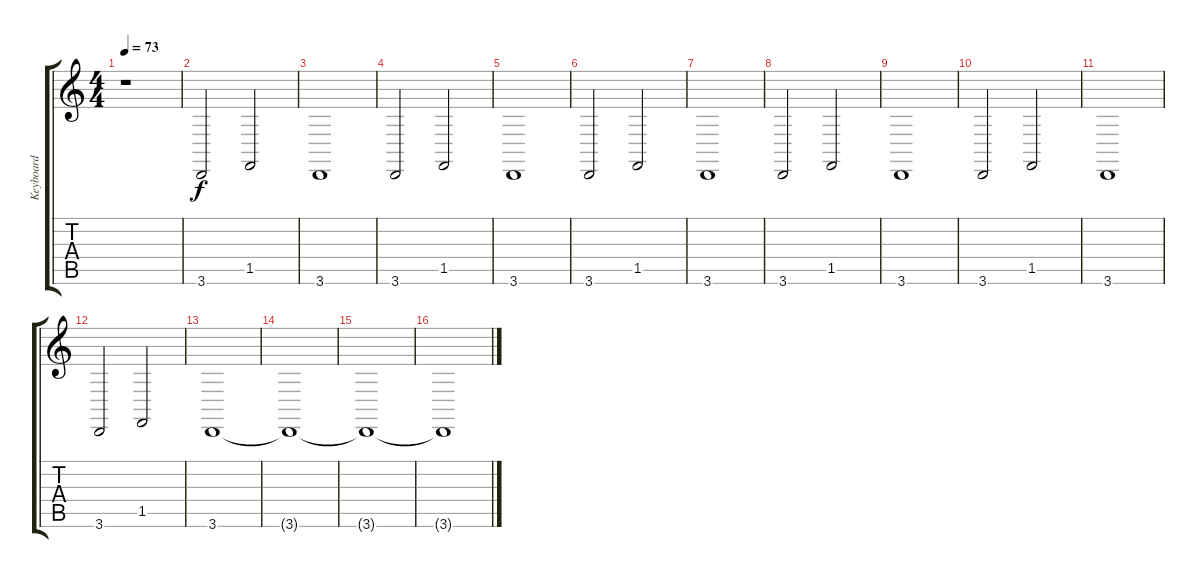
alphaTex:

\track ("Keyboard" "Keyboard") {instrument lead2sawtooth}
\staff {score tabs}
\tuning (B3 Gb3 D3 A2 E2 B1) {hide}
\ts (4 4)
\tempo 73
\clef g2
\ks c
r.1{dy mf} |
3.6.2{dy f volume 6 balance 8 instrument lead2sawtooth} 1.5.2 |
3.6.1 |
3.6.2 1.5.2 |
3.6.1 |
3.6.2 1.5.2 |
3.6.1 |
3.6.2 1.5.2 |
3.6.1 |
3.6.2 1.5.2 |
3.6.1 |
3.6.2 1.5.2 |
3.6.1{volume 8 balance 16 instrument lead2sawtooth} |
3.6{t}.1 |
3.6{t}.1 |
3.6{t}.1
